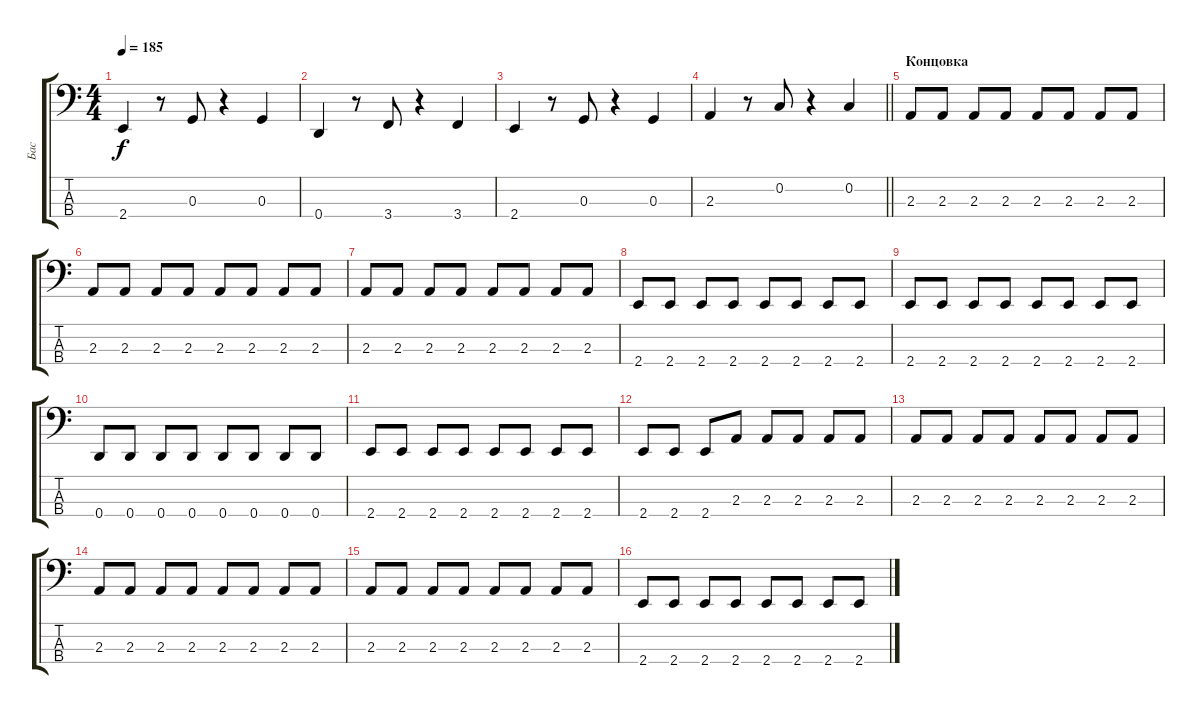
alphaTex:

\track ("Бас" "Бас") {instrument electricbasspick}
\staff {score tabs}
\tuning (F2 C2 G1 D1) {hide}
\ts (4 4)
\tempo 185
\clef f4
\ks c
2.4.4{dy f} r.8 0.3.8 r.4 0.3.4 |
0.4.4 r.8 3.4.8 r.4 3.4.4 |
2.4.4 r.8 0.3.8 r.4 0.3.4 |
\barLineRight lightlight
2.3.4 r.8 0.2.8 r.4 0.2.4 |
\section ("" "Концовка")
2.3.8 2.3.8 2.3.8 2.3.8 2.3.8 2.3.8 2.3.8 2.3.8 |
2.3.8 2.3.8 2.3.8 2.3.8 2.3.8 2.3.8 2.3.8 2.3.8 |
2.3.8 2.3.8 2.3.8 2.3.8 2.3.8 2.3.8 2.3.8 2.3.8 |
2.4.8 2.4.8 2.4.8 2.4.8 2.4.8 2.4.8 2.4.8 2.4.8 |
2.4.8 2.4.8 2.4.8 2.4.8 2.4.8 2.4.8 2.4.8 2.4.8 |
0.4.8 0.4.8 0.4.8 0.4.8 0.4.8 0.4.8 0.4.8 0.4.8 |
2.4.8 2.4.8 2.4.8 2.4.8 2.4.8 2.4.8 2.4.8 2.4.8 |
2.4.8 2.4.8 2.4.8 2.3.8 2.3.8 2.3.8 2.3.8 2.3.8 |
2.3.8 2.3.8 2.3.8 2.3.8 2.3.8 2.3.8 2.3.8 2.3.8 |
2.3.8 2.3.8 2.3.8 2.3.8 2.3.8 2.3.8 2.3.8 2.3.8 |
2.3.8 2.3.8 2.3.8 2.3.8 2.3.8 2.3.8 2.3.8 2.3.8 |
2.4.8 2.4.8 2.4.8 2.4.8 2.4.8 2.4.8 2.4.8 2.4.8
